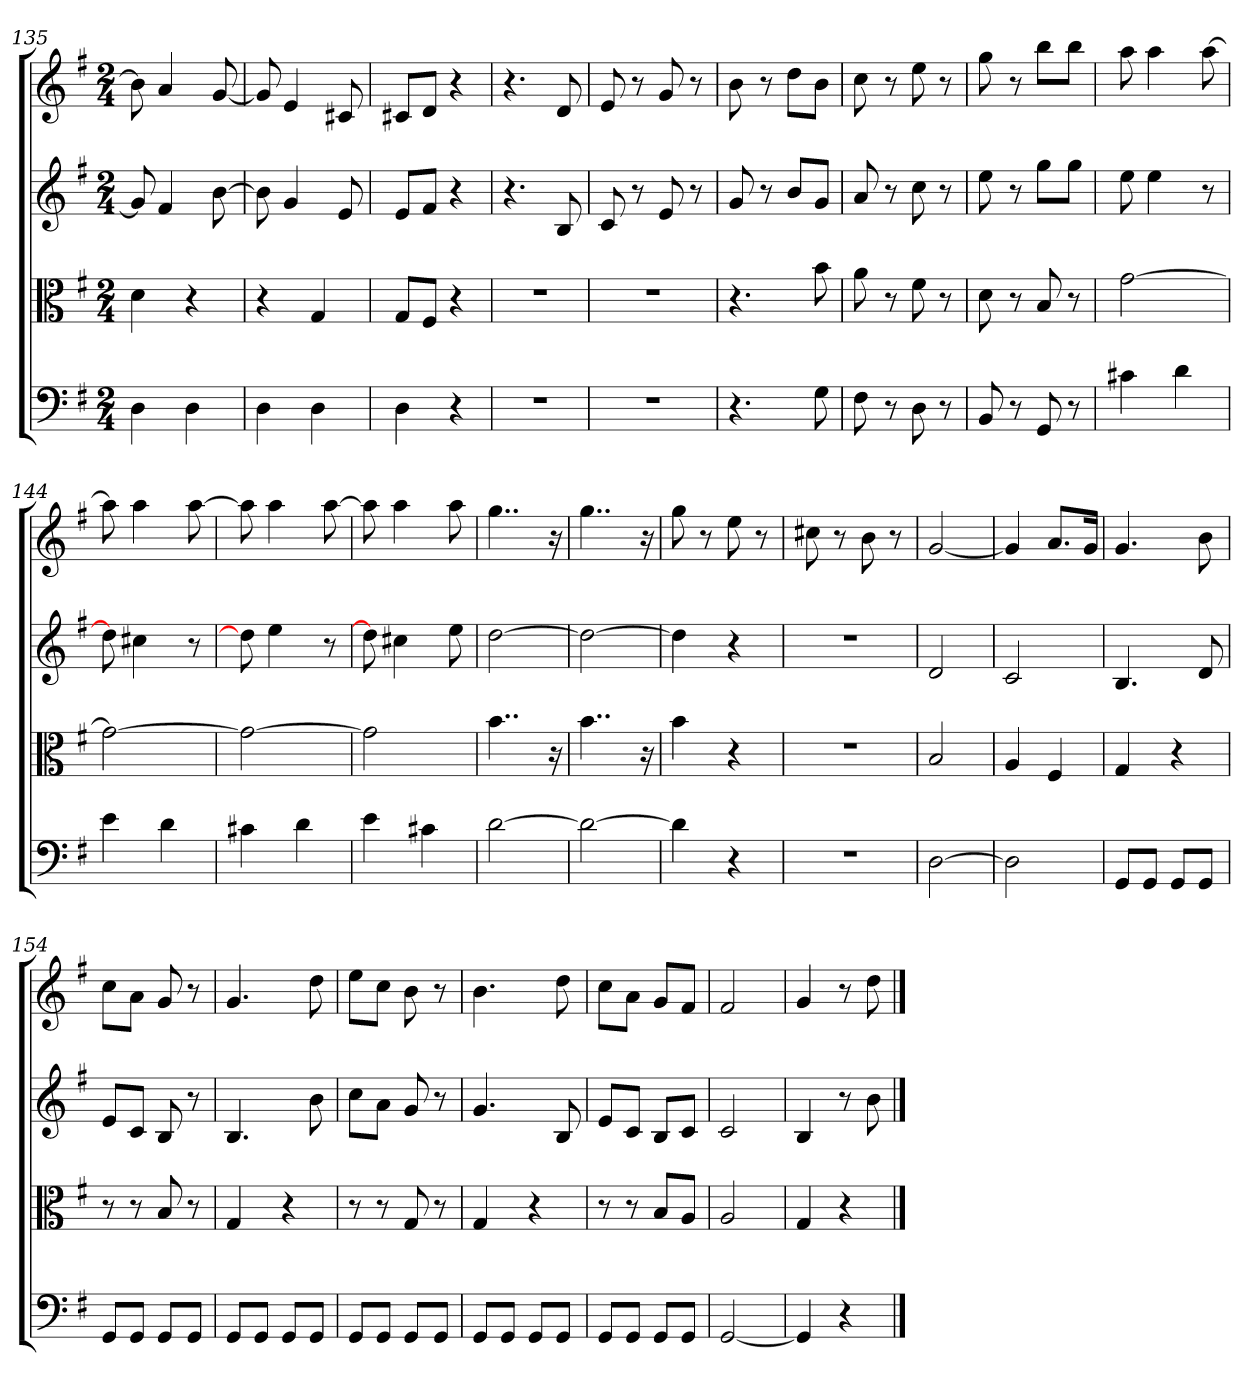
**kern	**kern	**kern	**kern
*part4	*part3	*part2	*part1
*staff4	*staff3	*staff2	*staff1
*clefF4	*clefC3	*clefG2	*clefG2
*k[f#]	*k[f#]	*k[f#]	*k[f#]
*G:	*G:	*G:	*G:
*M2/4	*M2/4	*M2/4	*M2/4
=135	=135	=135	=135
4D	4d	8g]	8b]
.	.	4f#	4a
4D	4r	.	.
.	.	[8b	[8g
=136	=136	=136	=136
4D	4r	8b]	8g]
.	.	4g	4e
4D	4G	.	.
.	.	8e	8c#X
=137	=137	=137	=137
4D	8G/L	8e/L	8c#X/L
.	8F#/J	8f#/J	8d/J
4r	4r	4r	4r
=138	=138	=138	=138
2r	2r	4.r	4.r
.	.	8B	8d
=139	=139	=139	=139
2r	2r	8c	8e
.	.	8r	8r
.	.	8e	8g
.	.	8r	8r
=140	=140	=140	=140
4.r	4.r	8g	8b
.	.	8r	8r
.	.	8b/L	8dd\L
8G	8b	8g/J	8b\J
=141	=141	=141	=141
8F#	8a	8a	8cc
8r	8r	8r	8r
8D	8f#	8cc	8ee
8r	8r	8r	8r
=142	=142	=142	=142
8BB	8d	8ee	8gg
8r	8r	8r	8r
8GG	8B	8gg\L	8bb\L
8r	8r	8gg\J	8bb\J
=143	=143	=143	=143
4c#X	[2g	8ee	8aa
.	.	4ee	4aa
4d	.	.	.
.	.	8r	[8aa
=144	=144	=144	=144
4e	2g_	8dd]	8aa]
.	.	4cc#X	4aa
4d	.	.	.
.	.	8r	[8aa
=145	=145	=145	=145
4c#X	2g_	8dd]	8aa]
.	.	4ee	4aa
4d	.	.	.
.	.	8r	[8aa
=146	=146	=146	=146
4e	2g]	8dd]	8aa]
.	.	4cc#X	4aa
4c#X	.	.	.
.	.	8ee	8aa
=147	=147	=147	=147
[2d	4..b	[2dd	4..gg
.	16r	.	16r
=148	=148	=148	=148
2d_	4..b	2dd_	4..gg
.	16r	.	16r
=149	=149	=149	=149
4d]	4b	4dd]	8gg
.	.	.	8r
4r	4r	4r	8ee
.	.	.	8r
=150	=150	=150	=150
2r	2r	2r	8cc#X
.	.	.	8r
.	.	.	8b
.	.	.	8r
=151	=151	=151	=151
[2D	2B	2d	[2g
=152	=152	=152	=152
2D]	4A	2c	4g]
.	4F#	.	8.a/L
.	.	.	16g/Jk
=153	=153	=153	=153
8GG/L	4G	4.B	4.g
8GG/J	.	.	.
8GG/L	4r	.	.
8GG/J	.	8d	8b
=154	=154	=154	=154
8GG/L	8r	8e/L	8cc\L
8GG/J	8r	8c/J	8a\J
8GG/L	8B	8B	8g
8GG/J	8r	8r	8r
=155	=155	=155	=155
8GG/L	4G	4.B	4.g
8GG/J	.	.	.
8GG/L	4r	.	.
8GG/J	.	8b	8dd
=156	=156	=156	=156
8GG/L	8r	8cc\L	8ee\L
8GG/J	8r	8a\J	8cc\J
8GG/L	8G	8g	8b
8GG/J	8r	8r	8r
=157	=157	=157	=157
8GG/L	4G	4.g	4.b
8GG/J	.	.	.
8GG/L	4r	.	.
8GG/J	.	8B	8dd
=158	=158	=158	=158
8GG/L	8r	8e/L	8cc\L
8GG/J	8r	8c/J	8a\J
8GG/L	8B/L	8B/L	8g/L
8GG/J	8A/J	8c/J	8f#/J
=159	=159	=159	=159
[2GG	2A	2c	2f#
=160	=160	=160	=160
4GG]	4G	4B	4g
4r	4r	8r	8r
.	.	8b	8dd
==	==	==	==
*-	*-	*-	*-
